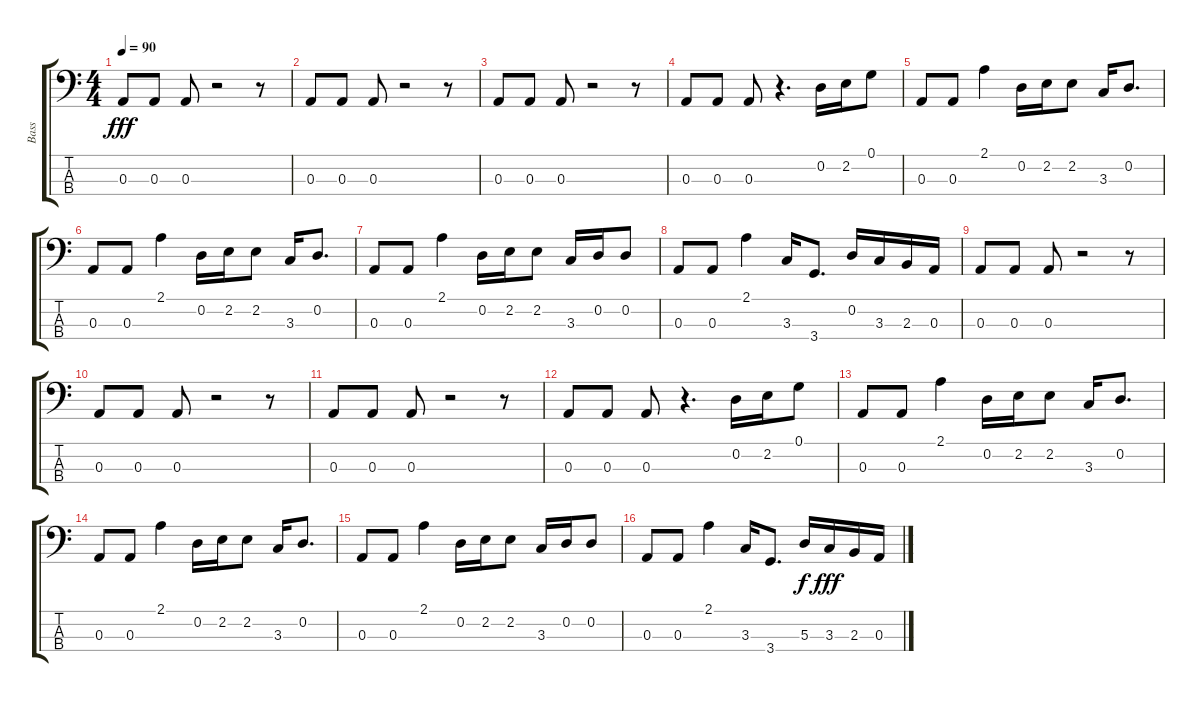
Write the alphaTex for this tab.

\track ("Bass" "Bass") {instrument electricbassfinger}
\staff {score tabs}
\tuning (G2 D2 A1 E1) {hide}
\ts (4 4)
\tempo 90
\clef f4
\ks c
0.3.8{dy fff} 0.3.8 0.3.8 r.2 r.8 |
0.3.8 0.3.8 0.3.8 r.2 r.8 |
0.3.8 0.3.8 0.3.8 r.2 r.8 |
0.3.8 0.3.8 0.3.8 r.4{d} 0.2.16 2.2.16 0.1.8 |
0.3.8 0.3.8 2.1.4 0.2.16 2.2.16 2.2.8 3.3.16 0.2.8{d} |
0.3.8 0.3.8 2.1.4 0.2.16 2.2.16 2.2.8 3.3.16 0.2.8{d} |
0.3.8 0.3.8 2.1.4 0.2.16 2.2.16 2.2.8 3.3.16 0.2.16 0.2.8 |
0.3.8 0.3.8 2.1.4 3.3.16 3.4.8{d} 0.2.16 3.3.16 2.3.16 0.3.16 |
0.3.8 0.3.8 0.3.8 r.2 r.8 |
0.3.8 0.3.8 0.3.8 r.2 r.8 |
0.3.8 0.3.8 0.3.8 r.2 r.8 |
0.3.8 0.3.8 0.3.8 r.4{d} 0.2.16 2.2.16 0.1.8 |
0.3.8 0.3.8 2.1.4 0.2.16 2.2.16 2.2.8 3.3.16 0.2.8{d} |
0.3.8 0.3.8 2.1.4 0.2.16 2.2.16 2.2.8 3.3.16 0.2.8{d} |
0.3.8 0.3.8 2.1.4 0.2.16 2.2.16 2.2.8 3.3.16 0.2.16 0.2.8 |
0.3.8 0.3.8 2.1.4 3.3.16 3.4.8{d} 5.3.16{dy f} 3.3.16{dy fff} 2.3.16 0.3.16
